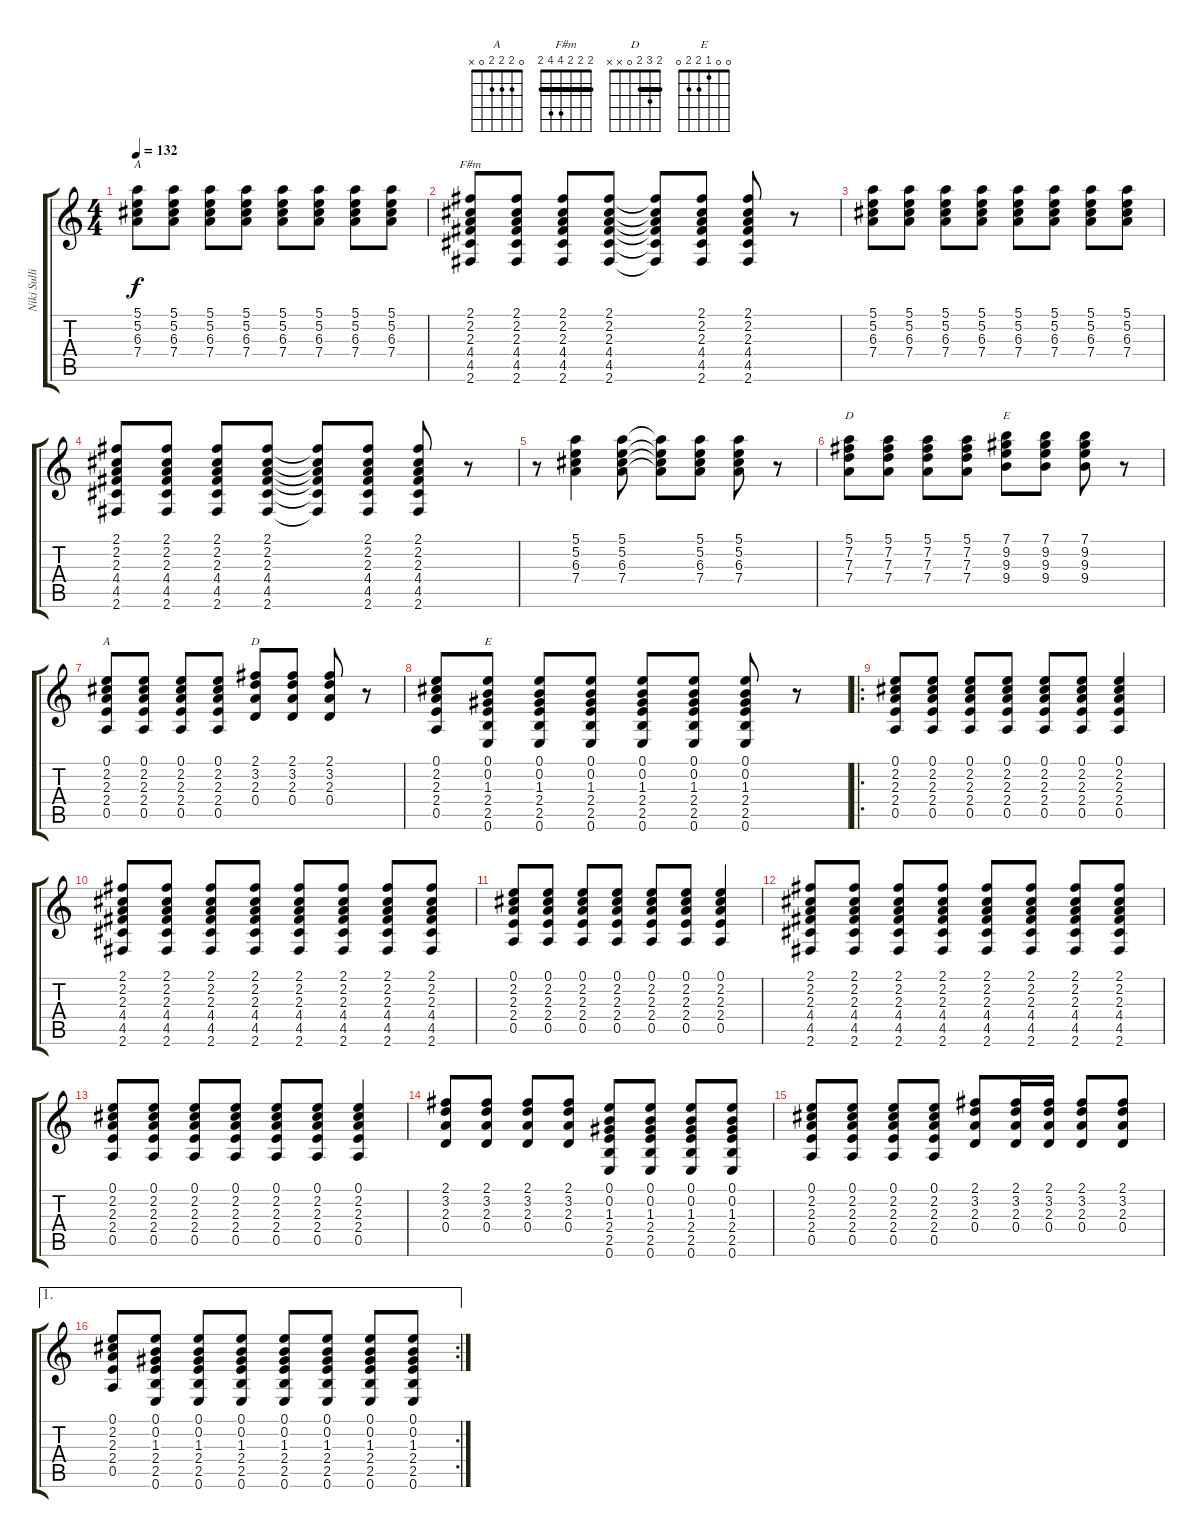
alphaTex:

\track ("Niki Sullivan rhythm" "Niki Sulli") {instrument electricguitarclean}
\staff {score tabs}
\tuning (E4 B3 G3 D3 A2 E2) {hide}
\chord ("A" 5 5 6 7 x x) {firstfret 5 barre 5}
\chord ("F#m" 2 2 2 4 4 2) {barre 2}
\chord ("D" 5 7 7 7 5 x) {firstfret 5 barre 5}
\chord ("E" 7 9 9 9 7 x) {firstfret 7 barre 7}
\chord ("A" 0 2 2 2 0 x)
\chord ("D" 2 3 2 0 x x) {barre 2}
\chord ("E" 0 0 1 2 2 0)
\ts (4 4)
\tempo 132
\clef g2
\ks c
(5.1 5.2 6.3 7.4).8{ch "A" dy f instrument electricguitarclean} (5.1 5.2 6.3 7.4).8 (5.1 5.2 6.3 7.4).8 (5.1 5.2 6.3 7.4).8 (5.1 5.2 6.3 7.4).8 (5.1 5.2 6.3 7.4).8 (5.1 5.2 6.3 7.4).8 (5.1 5.2 6.3 7.4).8 |
(2.1 2.2 2.3 4.4 4.5 2.6).8{ch "F#m"} (2.1 2.2 2.3 4.4 4.5 2.6).8 (2.1 2.2 2.3 4.4 4.5 2.6).8 (2.1 2.2 2.3 4.4 4.5 2.6).8 (2.1{t} 2.2{t} 2.3{t} 4.4{t} 4.5{t} 2.6{t}).8 (2.1 2.2 2.3 4.4 4.5 2.6).8 (2.1 2.2 2.3 4.4 4.5 2.6).8 r.8 |
(5.1 5.2 6.3 7.4).8 (5.1 5.2 6.3 7.4).8 (5.1 5.2 6.3 7.4).8 (5.1 5.2 6.3 7.4).8 (5.1 5.2 6.3 7.4).8 (5.1 5.2 6.3 7.4).8 (5.1 5.2 6.3 7.4).8 (5.1 5.2 6.3 7.4).8 |
(2.1 2.2 2.3 4.4 4.5 2.6).8 (2.1 2.2 2.3 4.4 4.5 2.6).8 (2.1 2.2 2.3 4.4 4.5 2.6).8 (2.1 2.2 2.3 4.4 4.5 2.6).8 (2.1{t} 2.2{t} 2.3{t} 4.4{t} 4.5{t} 2.6{t}).8 (2.1 2.2 2.3 4.4 4.5 2.6).8 (2.1 2.2 2.3 4.4 4.5 2.6).8 r.8 |
r.8 (5.1 5.2 6.3 7.4).4 (5.1 5.2 6.3 7.4).8 (5.1{t} 5.2{t} 6.3{t} 7.4{t}).8 (5.1 5.2 6.3 7.4).8 (5.1 5.2 6.3 7.4).8 r.8 |
(5.1 7.2 7.3 7.4).8{ch "D"} (5.1 7.2 7.3 7.4).8 (5.1 7.2 7.3 7.4).8 (5.1 7.2 7.3 7.4).8 (7.1 9.2 9.3 9.4).8{ch "E"} (7.1 9.2 9.3 9.4).8 (7.1 9.2 9.3 9.4).8 r.8 |
(0.1 2.2 2.3 2.4 0.5).8{ch "A"} (0.1 2.2 2.3 2.4 0.5).8 (0.1 2.2 2.3 2.4 0.5).8 (0.1 2.2 2.3 2.4 0.5).8 (2.1 3.2 2.3 0.4).8{ch "D"} (2.1 3.2 2.3 0.4).8 (2.1 3.2 2.3 0.4).8 r.8 |
(0.1 2.2 2.3 2.4 0.5).8 (0.1 0.2 1.3 2.4 2.5 0.6).8{ch "E"} (0.1 0.2 1.3 2.4 2.5 0.6).8 (0.1 0.2 1.3 2.4 2.5 0.6).8 (0.1 0.2 1.3 2.4 2.5 0.6).8 (0.1 0.2 1.3 2.4 2.5 0.6).8 (0.1 0.2 1.3 2.4 2.5 0.6).8 r.8 |
\ro
(0.1 2.2 2.3 2.4 0.5).8 (0.1 2.2 2.3 2.4 0.5).8 (0.1 2.2 2.3 2.4 0.5).8 (0.1 2.2 2.3 2.4 0.5).8 (0.1 2.2 2.3 2.4 0.5).8 (0.1 2.2 2.3 2.4 0.5).8 (0.1 2.2 2.3 2.4 0.5).4 |
(2.1 2.2 2.3 4.4 4.5 2.6).8 (2.1 2.2 2.3 4.4 4.5 2.6).8 (2.1 2.2 2.3 4.4 4.5 2.6).8 (2.1 2.2 2.3 4.4 4.5 2.6).8 (2.1 2.2 2.3 4.4 4.5 2.6).8 (2.1 2.2 2.3 4.4 4.5 2.6).8 (2.1 2.2 2.3 4.4 4.5 2.6).8 (2.1 2.2 2.3 4.4 4.5 2.6).8 |
(0.1 2.2 2.3 2.4 0.5).8 (0.1 2.2 2.3 2.4 0.5).8 (0.1 2.2 2.3 2.4 0.5).8 (0.1 2.2 2.3 2.4 0.5).8 (0.1 2.2 2.3 2.4 0.5).8 (0.1 2.2 2.3 2.4 0.5).8 (0.1 2.2 2.3 2.4 0.5).4 |
(2.1 2.2 2.3 4.4 4.5 2.6).8 (2.1 2.2 2.3 4.4 4.5 2.6).8 (2.1 2.2 2.3 4.4 4.5 2.6).8 (2.1 2.2 2.3 4.4 4.5 2.6).8 (2.1 2.2 2.3 4.4 4.5 2.6).8 (2.1 2.2 2.3 4.4 4.5 2.6).8 (2.1 2.2 2.3 4.4 4.5 2.6).8 (2.1 2.2 2.3 4.4 4.5 2.6).8 |
(0.1 2.2 2.3 2.4 0.5).8 (0.1 2.2 2.3 2.4 0.5).8 (0.1 2.2 2.3 2.4 0.5).8 (0.1 2.2 2.3 2.4 0.5).8 (0.1 2.2 2.3 2.4 0.5).8 (0.1 2.2 2.3 2.4 0.5).8 (0.1 2.2 2.3 2.4 0.5).4 |
(2.1 3.2 2.3 0.4).8 (2.1 3.2 2.3 0.4).8 (2.1 3.2 2.3 0.4).8 (2.1 3.2 2.3 0.4).8 (0.1 0.2 1.3 2.4 2.5 0.6).8 (0.1 0.2 1.3 2.4 2.5 0.6).8 (0.1 0.2 1.3 2.4 2.5 0.6).8 (0.1 0.2 1.3 2.4 2.5 0.6).8 |
(0.1 2.2 2.3 2.4 0.5).8 (0.1 2.2 2.3 2.4 0.5).8 (0.1 2.2 2.3 2.4 0.5).8 (0.1 2.2 2.3 2.4 0.5).8 (2.1 3.2 2.3 0.4).8 (2.1 3.2 2.3 0.4).16 (2.1 3.2 2.3 0.4).16 (2.1 3.2 2.3 0.4).8 (2.1 3.2 2.3 0.4).8 |
\ae 1
\rc 2
(0.1 2.2 2.3 2.4 0.5).8 (0.1 0.2 1.3 2.4 2.5 0.6).8 (0.1 0.2 1.3 2.4 2.5 0.6).8 (0.1 0.2 1.3 2.4 2.5 0.6).8 (0.1 0.2 1.3 2.4 2.5 0.6).8 (0.1 0.2 1.3 2.4 2.5 0.6).8 (0.1 0.2 1.3 2.4 2.5 0.6).8 (0.1 0.2 1.3 2.4 2.5 0.6).8
